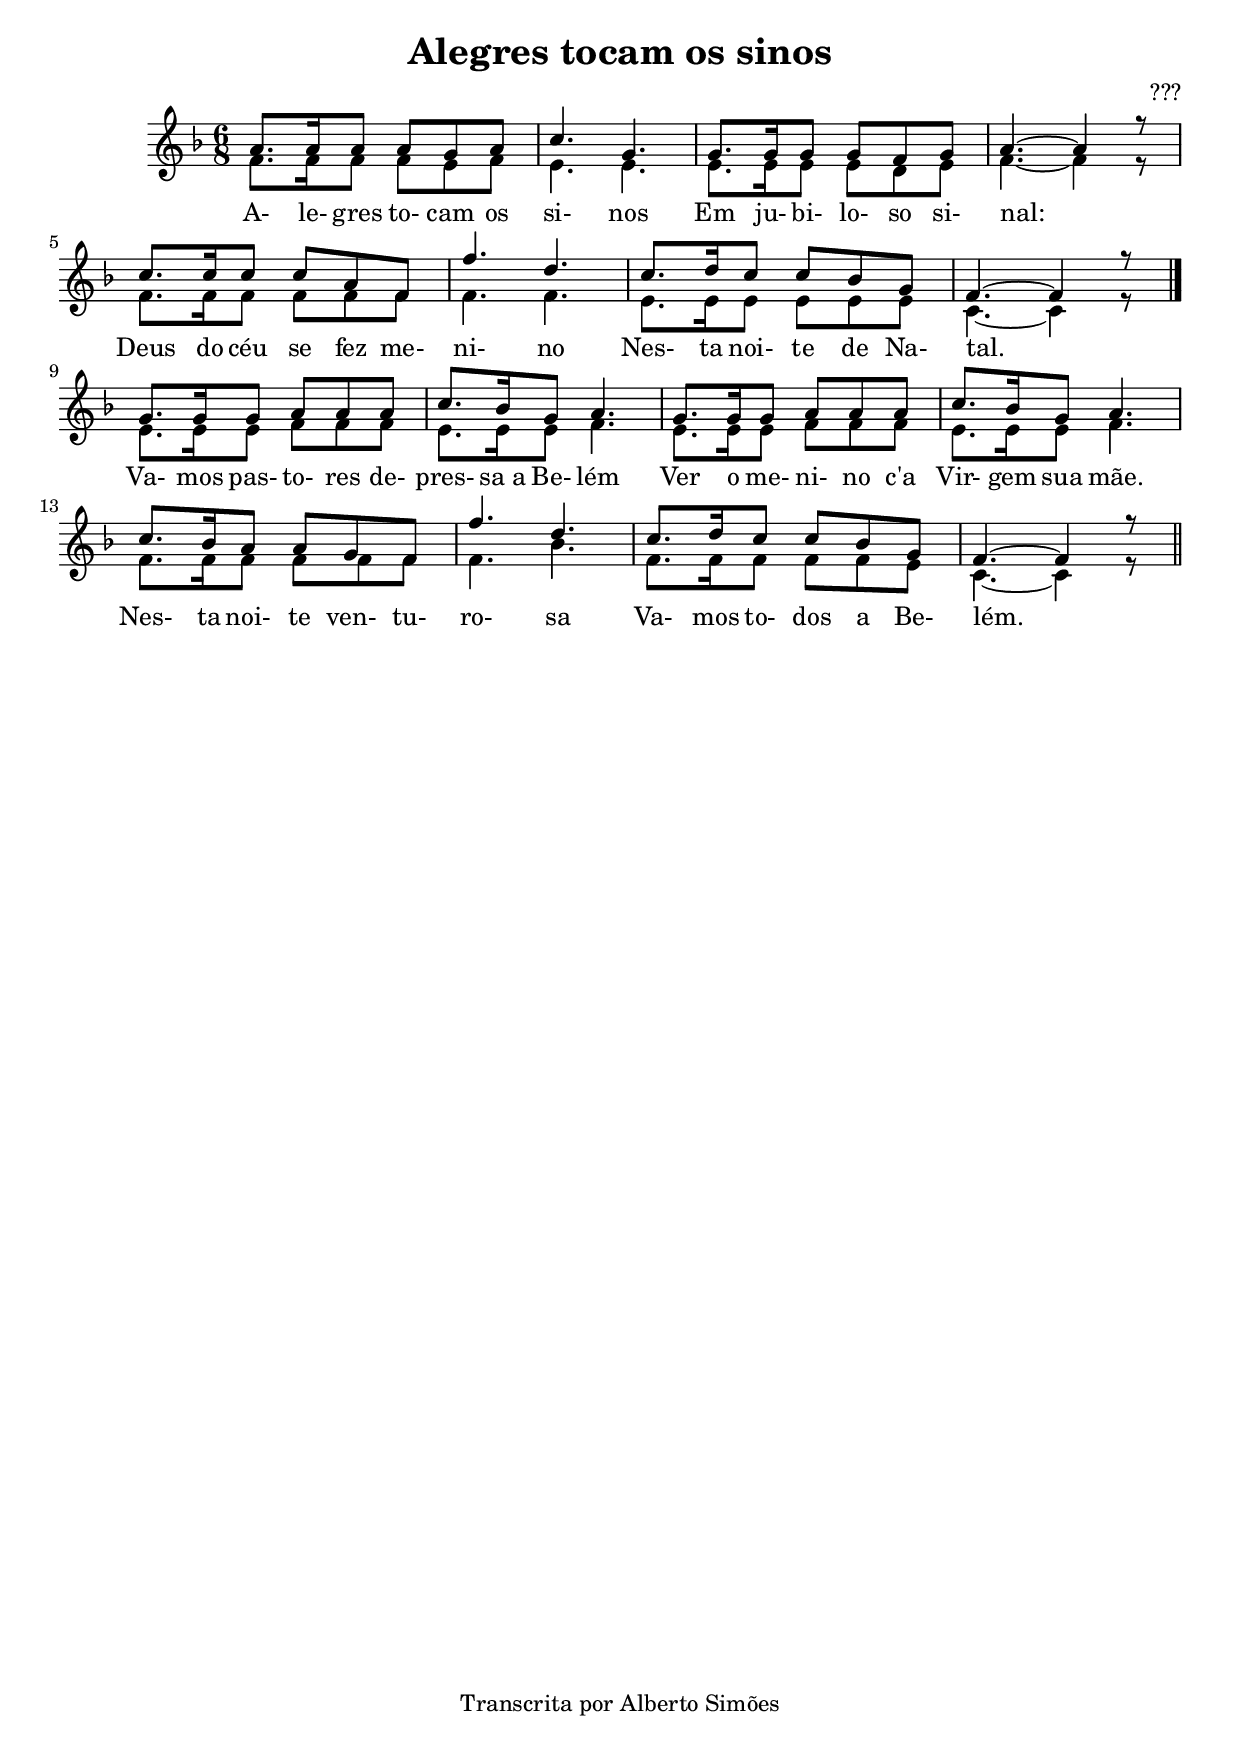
\version "2.14.0"

\header {
  title = "Alegres tocam os sinos"
  composer = "???"
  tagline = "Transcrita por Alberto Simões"

  ocasioes = "natal"
  seccao   = "natal"
}

melodyA = \relative c'' {
  \clef treble
  \key f \major
  \time 6/8
  \voiceOne

  a8.[ a16 a8] a8[ g a] | c4. g | g8.[ g16 g8] g8[ f g] | a4. ~ a4 r8 |
  c8.[ c16 c8] c8[ a f] | f'4. d | c8.[ d16 c8] c8[ bes g] | f4. ~ f4 r8 \bar "|."

  g8.[ g16 g8] a8[ a a] | c8.[ bes16 g8] a4. | g8.[ g16 g8] a[ a a] | c8.[ bes16 g8] a4. |
  c8.[ bes16 a8] a[ g f] | f'4. d | c8.[ d16 c8] c[ bes g] | f4. ~ f4 r8 \bar "||"
}


melodyB = \relative c' {
  \clef treble
  \key f \major
  \time 6/8
  \voiceTwo

  f8.[ f16 f8] f[ e f] | e4. e | e8.[ e16 e8] e[ d e] | f4. ~ f4 r8 |
  f8.[ f16 f8] f[ f f] | f4. f | e8.[ e16 e8] e[ e e] | c4. ~ c4 r8 |
  e8.[ e16 e8] f[ f f] | e8.[ e16 e8] f4. | e8.[ e16 e8] f[ f f] | e8.[ e16 e8] f4. |
  f8.[ f16 f8] f[ f f] | f4. bes | f8.[ f16 f8] f[ f e] | c4. ~ c4 r8
}


text = \lyrics {
  A- le- gres to- cam os si- nos
  Em ju- bi- lo- so si- nal:
  Deus do céu se fez me- ni- no
  Nes- ta noi- te de Na- tal.

  Va- mos pas- to- res de- pres- sa_a Be- lém
  Ver o me- ni- no c'a Vir- gem sua mãe.
  Nes- ta noi- te ven- tu- ro- sa
  Va- mos to- dos a Be- lém.
}

melody = { << \new Voice = "mel" \melodyA \\ \new Voice \melodyB >> }

\score {
  <<
    \new Voice \melody
    \new Lyrics \lyricsto mel \text
  >>
  \layout {
    \context {
      \Staff \RemoveEmptyStaves
      \override VerticalAxisGroup #'remove-first = ##t
    }
  }
  \midi {
    \context {
      \Score
      tempoWholesPerMinute = #(ly:make-moment 100 4)
    }}
}
